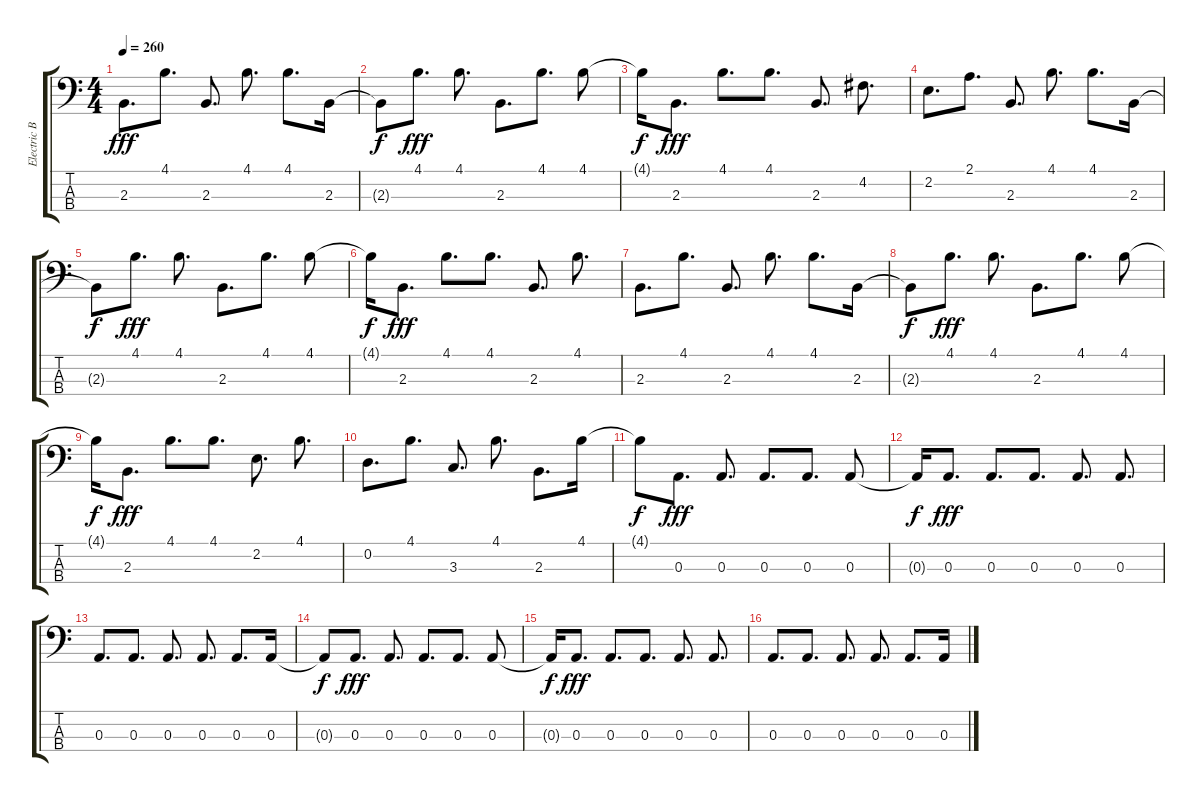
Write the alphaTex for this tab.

\track ("Electric Bass" "Electric B") {instrument electricbassfinger}
\staff {score tabs}
\tuning (G2 D2 A1 E1) {hide}
\ts (4 4)
\tempo 260
\clef f4
\ks c
2.3.8{d dy fff} 4.1.8{d} 2.3.8{d} 4.1.8{d} 4.1.8{d} 2.3.16 |
2.3{t}.8{dy f} 4.1.8{d dy fff} 4.1.8{d} 2.3.8{d} 4.1.8{d} 4.1.8 |
4.1{t}.16{dy f} 2.3.8{d dy fff} 4.1.8{d} 4.1.8{d} 2.3.8{d} 4.2.8{d} |
2.2.8{d} 2.1.8{d} 2.3.8{d} 4.1.8{d} 4.1.8{d} 2.3.16 |
2.3{t}.8{dy f} 4.1.8{d dy fff} 4.1.8{d} 2.3.8{d} 4.1.8{d} 4.1.8 |
4.1{t}.16{dy f} 2.3.8{d dy fff} 4.1.8{d} 4.1.8{d} 2.3.8{d} 4.1.8{d} |
2.3.8{d} 4.1.8{d} 2.3.8{d} 4.1.8{d} 4.1.8{d} 2.3.16 |
2.3{t}.8{dy f} 4.1.8{d dy fff} 4.1.8{d} 2.3.8{d} 4.1.8{d} 4.1.8 |
4.1{t}.16{dy f} 2.3.8{d dy fff} 4.1.8{d} 4.1.8{d} 2.2.8{d} 4.1.8{d} |
0.2.8{d} 4.1.8{d} 3.3.8{d} 4.1.8{d} 2.3.8{d} 4.1.16 |
4.1{t}.8{dy f} 0.3.8{d dy fff} 0.3.8{d} 0.3.8{d} 0.3.8{d} 0.3.8 |
0.3{t}.16{dy f} 0.3.8{d dy fff} 0.3.8{d} 0.3.8{d} 0.3.8{d} 0.3.8{d} |
0.3.8{d} 0.3.8{d} 0.3.8{d} 0.3.8{d} 0.3.8{d} 0.3.16 |
0.3{t}.8{dy f} 0.3.8{d dy fff} 0.3.8{d} 0.3.8{d} 0.3.8{d} 0.3.8 |
0.3{t}.16{dy f} 0.3.8{d dy fff} 0.3.8{d} 0.3.8{d} 0.3.8{d} 0.3.8{d} |
0.3.8{d} 0.3.8{d} 0.3.8{d} 0.3.8{d} 0.3.8{d} 0.3.16
